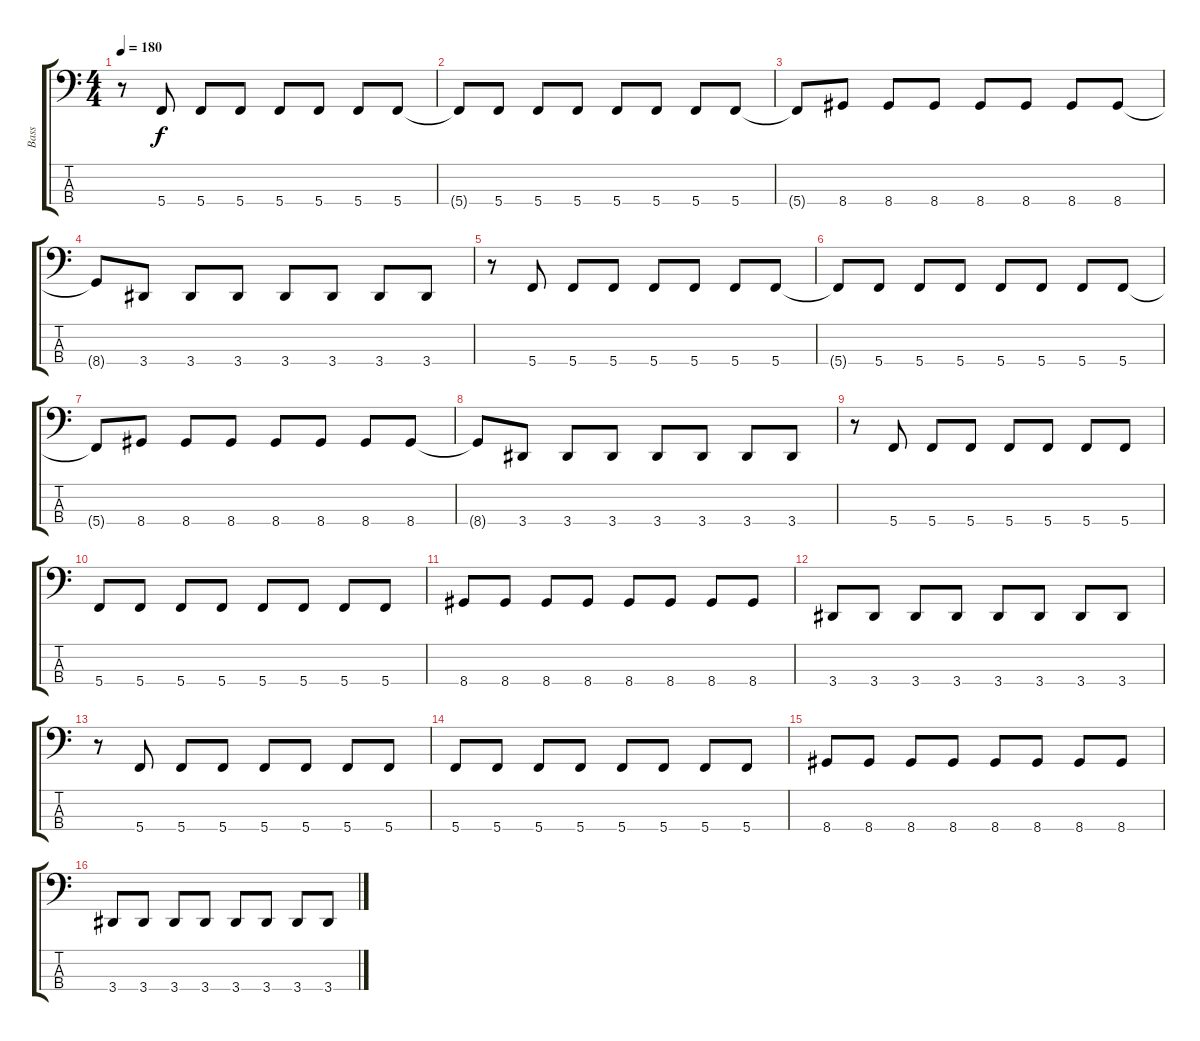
\track ("Bass" "Bass") {instrument electricbassfinger}
\staff {score tabs}
\tuning (F2 C2 G1 C1) {hide}
\ts (4 4)
\tempo 180
\clef f4
\ks c
r.8{dy f} 5.4.8 5.4.8 5.4.8 5.4.8 5.4.8 5.4.8 5.4.8 |
5.4{t}.8 5.4.8 5.4.8 5.4.8 5.4.8 5.4.8 5.4.8 5.4.8 |
5.4{t}.8 8.4.8 8.4.8 8.4.8 8.4.8 8.4.8 8.4.8 8.4.8 |
8.4{t}.8 3.4.8 3.4.8 3.4.8 3.4.8 3.4.8 3.4.8 3.4.8 |
r.8 5.4.8 5.4.8 5.4.8 5.4.8 5.4.8 5.4.8 5.4.8 |
5.4{t}.8 5.4.8 5.4.8 5.4.8 5.4.8 5.4.8 5.4.8 5.4.8 |
5.4{t}.8 8.4.8 8.4.8 8.4.8 8.4.8 8.4.8 8.4.8 8.4.8 |
8.4{t}.8 3.4.8 3.4.8 3.4.8 3.4.8 3.4.8 3.4.8 3.4.8 |
r.8 5.4.8 5.4.8 5.4.8 5.4.8 5.4.8 5.4.8 5.4.8 |
5.4.8 5.4.8 5.4.8 5.4.8 5.4.8 5.4.8 5.4.8 5.4.8 |
8.4.8 8.4.8 8.4.8 8.4.8 8.4.8 8.4.8 8.4.8 8.4.8 |
3.4.8 3.4.8 3.4.8 3.4.8 3.4.8 3.4.8 3.4.8 3.4.8 |
r.8 5.4.8 5.4.8 5.4.8 5.4.8 5.4.8 5.4.8 5.4.8 |
5.4.8 5.4.8 5.4.8 5.4.8 5.4.8 5.4.8 5.4.8 5.4.8 |
8.4.8 8.4.8 8.4.8 8.4.8 8.4.8 8.4.8 8.4.8 8.4.8 |
3.4.8 3.4.8 3.4.8 3.4.8 3.4.8 3.4.8 3.4.8 3.4.8
